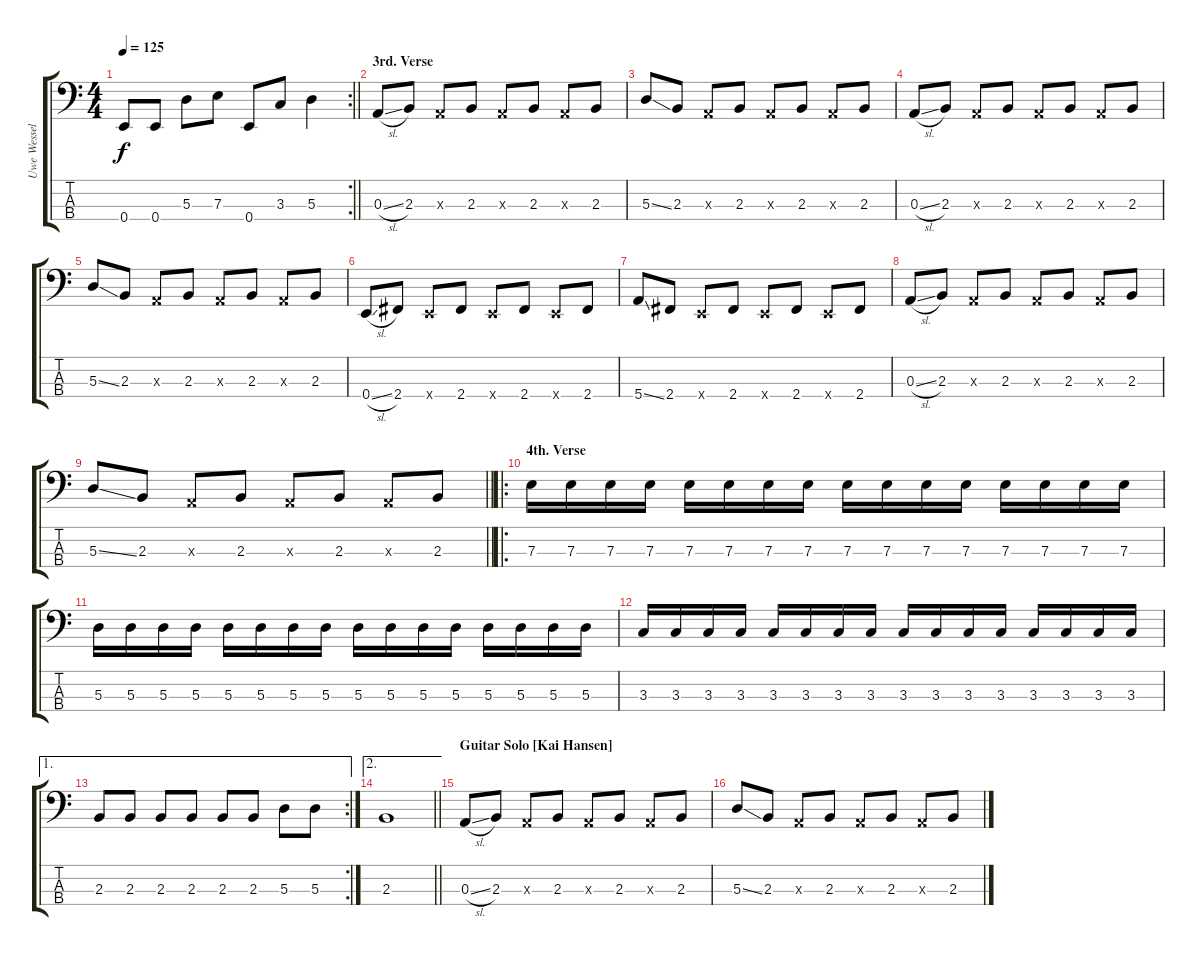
\track ("Uwe Wessel" "Uwe Wessel") {instrument electricbassfinger}
\staff {score tabs}
\tuning (G2 D2 A1 E1) {hide}
\rc 2
\ts (4 4)
\tempo 125
\clef f4
\barLineRight lightlight
\ks c
0.4.8{dy f} 0.4.8 5.3.8 7.3.8 0.4.8 3.3.8 5.3.4 |
\section ("" "3rd. Verse")
0.3{sl}.8{instrument slapbass2} 2.3.8 0.3{x}.8 2.3.8 0.3{x}.8 2.3.8 0.3{x}.8 2.3.8 |
5.3{ss}.8 2.3.8 0.3{x}.8 2.3.8 0.3{x}.8 2.3.8 0.3{x}.8 2.3.8 |
0.3{sl}.8 2.3.8 0.3{x}.8 2.3.8 0.3{x}.8 2.3.8 0.3{x}.8 2.3.8 |
5.3{ss}.8 2.3.8 0.3{x}.8 2.3.8 0.3{x}.8 2.3.8 0.3{x}.8 2.3.8 |
0.4{sl}.8 2.4.8 0.4{x}.8 2.4.8 0.4{x}.8 2.4.8 0.4{x}.8 2.4.8 |
5.4{ss}.8 2.4.8 0.4{x}.8 2.4.8 0.4{x}.8 2.4.8 0.4{x}.8 2.4.8 |
0.3{sl}.8 2.3.8 0.3{x}.8 2.3.8 0.3{x}.8 2.3.8 0.3{x}.8 2.3.8 |
\barLineRight lightlight
5.3{ss}.8 2.3.8 0.3{x}.8 2.3.8 0.3{x}.8 2.3.8 0.3{x}.8 2.3.8 |
\ro
\section ("" "4th. Verse")
7.3.16{instrument electricbassfinger} 7.3.16 7.3.16 7.3.16 7.3.16 7.3.16 7.3.16 7.3.16 7.3.16 7.3.16 7.3.16 7.3.16 7.3.16 7.3.16 7.3.16 7.3.16 |
5.3.16 5.3.16 5.3.16 5.3.16 5.3.16 5.3.16 5.3.16 5.3.16 5.3.16 5.3.16 5.3.16 5.3.16 5.3.16 5.3.16 5.3.16 5.3.16 |
3.3.16 3.3.16 3.3.16 3.3.16 3.3.16 3.3.16 3.3.16 3.3.16 3.3.16 3.3.16 3.3.16 3.3.16 3.3.16 3.3.16 3.3.16 3.3.16 |
\ae 1
\rc 2
2.3.8 2.3.8 2.3.8 2.3.8 2.3.8 2.3.8 5.3.8 5.3.8 |
\ae 2
\barLineRight lightlight
2.3.1 |
\section ("" "Guitar Solo [Kai Hansen]")
0.3{sl}.8{instrument slapbass2} 2.3.8 0.3{x}.8 2.3.8 0.3{x}.8 2.3.8 0.3{x}.8 2.3.8 |
5.3{ss}.8 2.3.8 0.3{x}.8 2.3.8 0.3{x}.8 2.3.8 0.3{x}.8 2.3.8
